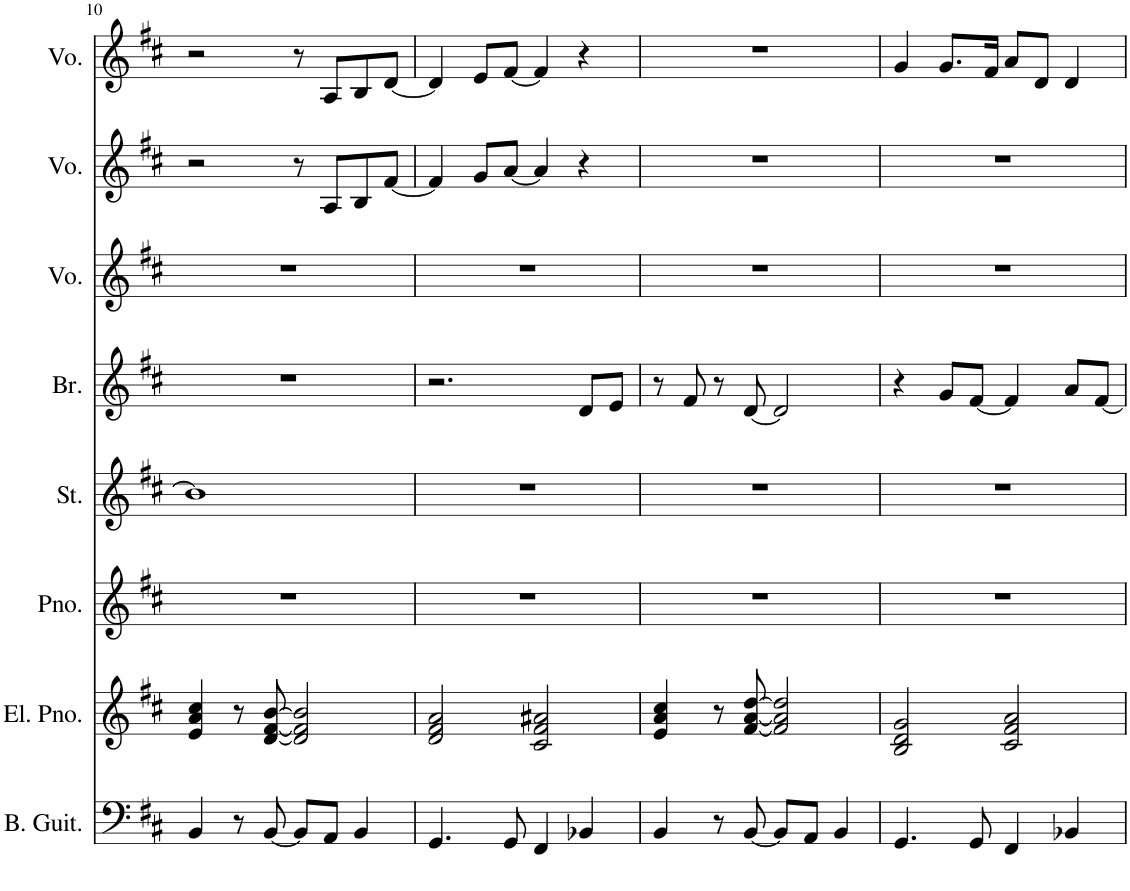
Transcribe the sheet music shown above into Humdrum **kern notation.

**kern	**kern	**kern	**kern	**kern	**kern	**kern	**kern
*part8	*part7	*part6	*part5	*part4	*part3	*part2	*part1
*staff8	*staff7	*staff6	*staff5	*staff4	*staff3	*staff2	*staff1
*I"ベース	*I"エレクトリックピアノ	*I"ピアノ	*I"ストリングス	*I"金管楽器	*I"ボーカル	*I"ボーカル	*I"ボーカル
!!LO:PB:g=z
*clefF4	*clefG2	*clefG2	*clefG2	*clefG2	*clefG2	*clefG2	*clefG2
*Trd7c12	*	*	*	*	*Trd5c9	*Trd5c9	*Trd5c9
*k[f#c#]	*k[f#c#]	*k[f#c#]	*k[f#c#]	*k[f#c#]	*k[f#c#]	*k[f#c#]	*k[f#c#]
*M4/4	*M4/4	*M4/4	*M4/4	*M4/4	*M4/4	*M4/4	*M4/4
=10	=10	=10	=10	=10	=10	=10	=10
4BB/	4e/ 4a/ 4cc#/	1r	1b]	1r	1r	2r	2r
8r	8r	.	.	.	.	.	.
[8BB/	[8d/ [8f#/ [8b/	.	.	.	.	.	.
8BB/L]	2d/] 2f#/] 2b/]	.	.	.	.	8r	8r
8AA/J	.	.	.	.	.	8A/L	8A/L
4BB/	.	.	.	.	.	8B/	8B/
.	.	.	.	.	.	[8f#/J	[8d/J
=11	=11	=11	=11	=11	=11	=11	=11
4.GG/	2d/ 2f#/ 2a/	1r	1r	2.r	1r	4f#/]	4d/]
.	.	.	.	.	.	8g/L	8e/L
8GG/	.	.	.	.	.	[8a/J	[8f#/J
4FF#/	2c#/ 2f#/ 2a#X/	.	.	.	.	4a/]	4f#/]
4BB-X/	.	.	.	8d/L	.	4r	4r
.	.	.	.	8e/J	.	.	.
=12	=12	=12	=12	=12	=12	=12	=12
4BB/	4e/ 4a/ 4cc#/	1r	1r	8r	1r	1r	1r
.	.	.	.	8f#/	.	.	.
8r	8r	.	.	8r	.	.	.
[8BB/	[8f#/ [8a/ [8dd/	.	.	[8d/	.	.	.
8BB/L]	2f#/] 2a/] 2dd/]	.	.	2d/]	.	.	.
8AA/J	.	.	.	.	.	.	.
4BB/	.	.	.	.	.	.	.
=13	=13	=13	=13	=13	=13	=13	=13
4.GG/	2B/ 2d/ 2g/	1r	1r	4r	1r	1r	4g/
.	.	.	.	8g/L	.	.	8.g/L
8GG/	.	.	.	[8f#/J	.	.	.
.	.	.	.	.	.	.	16f#/Jk
4FF#/	2c#/ 2f#/ 2a/	.	.	4f#/]	.	.	8a/L
.	.	.	.	.	.	.	8d/J
4BB-X/	.	.	.	8a/L	.	.	4d/
.	.	.	.	[8f#/J	.	.	.
=	=	=	=	=	=	=	=
*-	*-	*-	*-	*-	*-	*-	*-
